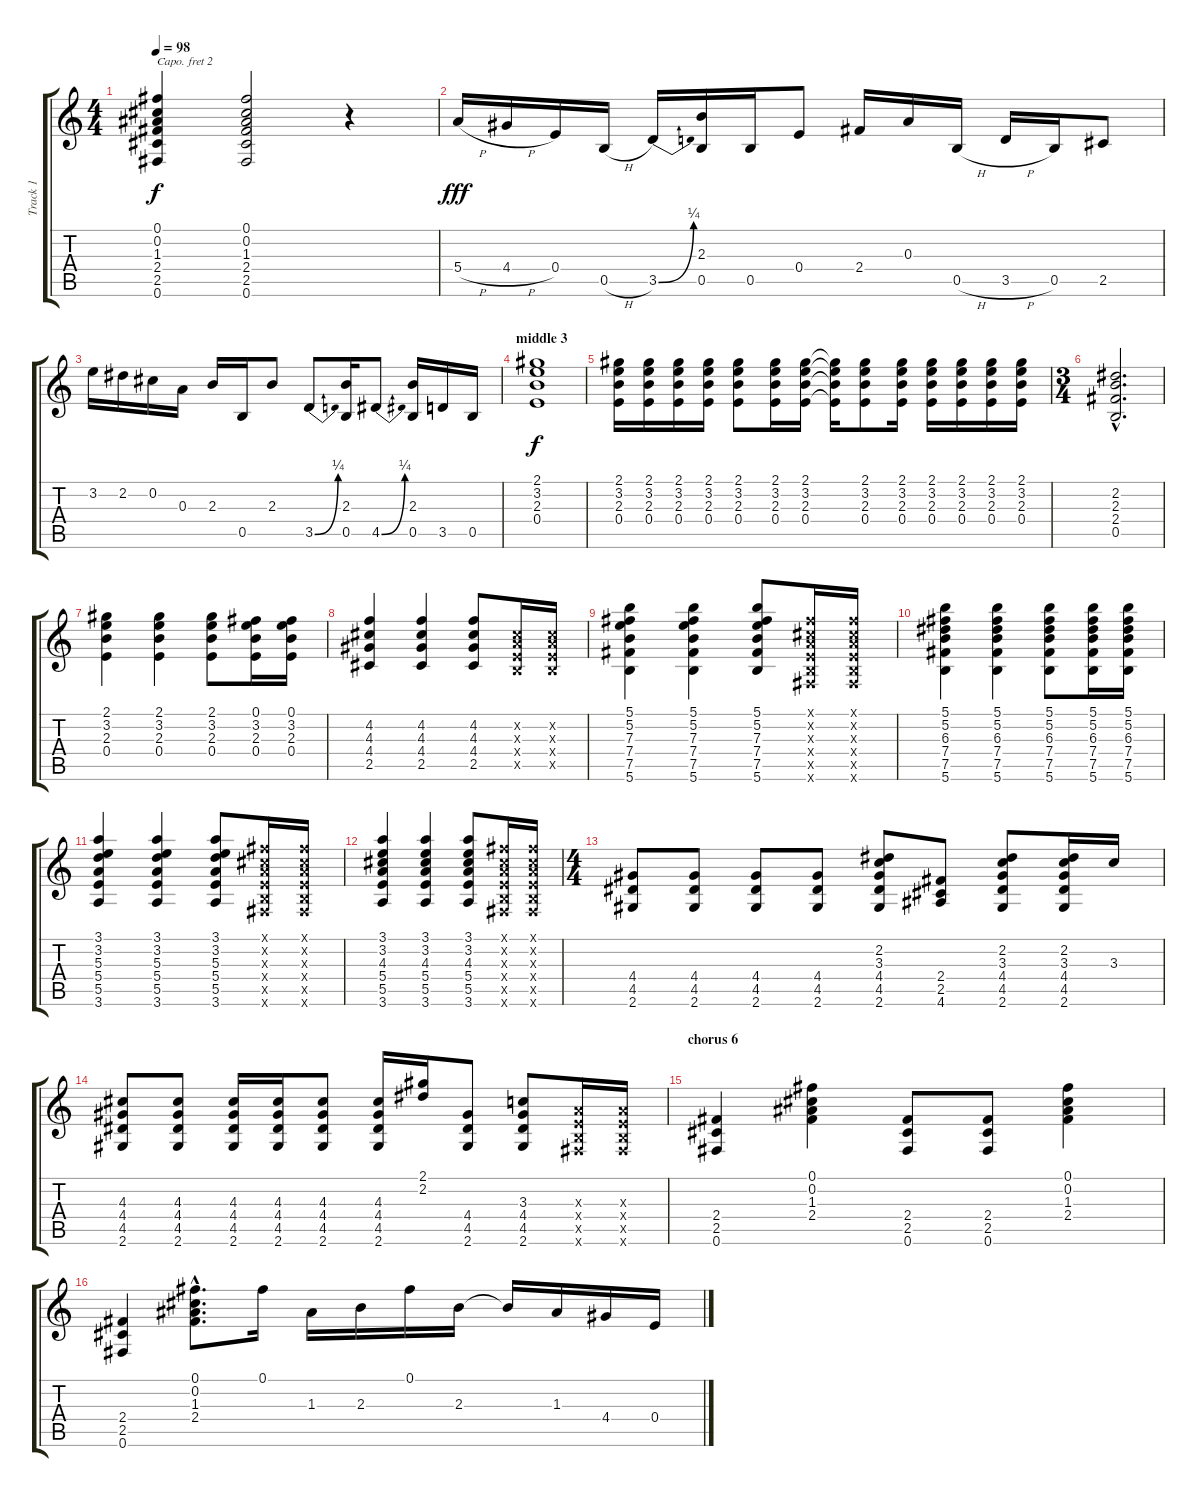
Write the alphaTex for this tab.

\track ("Track 1" "Track 1") {instrument distortionguitar}
\staff {score tabs}
\capo 2
\tuning (E4 B3 G3 D3 A2 E2) {hide}
\ts (4 4)
\tempo 98
\clef g2
\ks c
(0.1 0.2 1.3 2.4 2.5 0.6).4{dy f} (0.1 0.2 1.3 2.4 2.5 0.6).2 r.4 |
5.4{h}.16{dy fff} 4.4{h}.16 0.4.16 0.5{h}.16 3.5{be (bend 0 0 60 1)}.16 (2.3 0.5).16 0.5.16 0.4.8 2.4.16 0.3.16 0.5{h}.16 3.5{h}.16 0.5.16 2.5.8 |
3.2.16 2.2.16 0.2.16 0.3.16 2.3.16 0.5.16 2.3.8 3.5{be (bend 0 0 60 1)}.8 (2.3 0.5).16 4.5{be (bend 0 0 60 1)}.8 (2.3 0.5).16 3.5.16 0.5.16 |
\section ("" "middle 3")
(2.1 3.2 2.3 0.4).1{dy f} |
(2.1 3.2 2.3 0.4).16 (2.1 3.2 2.3 0.4).16 (2.1 3.2 2.3 0.4).16 (2.1 3.2 2.3 0.4).16 (2.1 3.2 2.3 0.4).8 (2.1 3.2 2.3 0.4).16 (2.1 3.2 2.3 0.4).16 (2.1{t} 3.2{t} 2.3{t} 0.4{t}).16 (2.1 3.2 2.3 0.4).8 (2.1 3.2 2.3 0.4).16 (2.1 3.2 2.3 0.4).16 (2.1 3.2 2.3 0.4).16 (2.1 3.2 2.3 0.4).16 (2.1 3.2 2.3 0.4).16 |
\ts (3 4)
(2.2{hac} 2.3{hac} 2.4{hac} 0.5{hac}).2{d} |
(2.1 3.2 2.3 0.4).4 (2.1 3.2 2.3 0.4).4 (2.1 3.2 2.3 0.4).8 (0.1 3.2 2.3 0.4).16 (0.1 3.2 2.3 0.4).16 |
(4.2 4.3 4.4 2.5).4 (4.2 4.3 4.4 2.5).4 (4.2 4.3 4.4 2.5).8 (0.2{x} 0.3{x} 0.4{x} 0.5{x}).16 (0.2{x} 0.3{x} 0.4{x} 0.5{x}).16 |
(5.1 5.2 7.3 7.4 7.5 5.6).4 (5.1 5.2 7.3 7.4 7.5 5.6).4 (5.1 5.2 7.3 7.4 7.5 5.6).8 (0.1{x} 0.2{x} 0.3{x} 0.4{x} 0.5{x} 0.6{x}).16 (0.1{x} 0.2{x} 0.3{x} 0.4{x} 0.5{x} 0.6{x}).16 |
(5.1 5.2 6.3 7.4 7.5 5.6).4 (5.1 5.2 6.3 7.4 7.5 5.6).4 (5.1 5.2 6.3 7.4 7.5 5.6).8 (5.1 5.2 6.3 7.4 7.5 5.6).16 (5.1 5.2 6.3 7.4 7.5 5.6).16 |
(3.1 3.2 5.3 5.4 5.5 3.6).4 (3.1 3.2 5.3 5.4 5.5 3.6).4 (3.1 3.2 5.3 5.4 5.5 3.6).8 (0.1{x} 0.2{x} 0.3{x} 0.4{x} 0.5{x} 0.6{x}).16 (0.1{x} 0.2{x} 0.3{x} 0.4{x} 0.5{x} 0.6{x}).16 |
(3.1 3.2 4.3 5.4 5.5 3.6).4 (3.1 3.2 4.3 5.4 5.5 3.6).4 (3.1 3.2 4.3 5.4 5.5 3.6).8 (0.1{x} 0.2{x} 0.3{x} 0.4{x} 0.5{x} 0.6{x}).16 (0.1{x} 0.2{x} 0.3{x} 0.4{x} 0.5{x} 0.6{x}).16 |
\ts (4 4)
(4.4 4.5 2.6).8 (4.4 4.5 2.6).8 (4.4 4.5 2.6).8 (4.4 4.5 2.6).8 (2.2 3.3 4.4 4.5 2.6).8 (2.4 2.5 4.6).8 (2.2 3.3 4.4 4.5 2.6).8 (2.2 3.3 4.4 4.5 2.6).16 3.3.16 |
(4.3 4.4 4.5 2.6).8 (4.3 4.4 4.5 2.6).8 (4.3 4.4 4.5 2.6).16 (4.3 4.4 4.5 2.6).16 (4.3 4.4 4.5 2.6).8 (4.3 4.4 4.5 2.6).16 (2.1 2.2).16 (4.4 4.5 2.6).8 (3.3 4.4 4.5 2.6).8 (0.3{x} 0.4{x} 0.5{x} 0.6{x}).16 (0.3{x} 0.4{x} 0.5{x} 0.6{x}).16 |
\section ("" "chorus 6")
(2.4 2.5 0.6).4 (0.1 0.2 1.3 2.4).4 (2.4 2.5 0.6).8 (2.4 2.5 0.6).8 (0.1 0.2 1.3 2.4).4 |
(2.4 2.5 0.6).4 (0.1{hac} 0.2{hac} 1.3{hac} 2.4{hac}).8{d} 0.1.16 1.3.16 2.3.16 0.1.16 2.3.16 2.3{t}.16 1.3.16 4.4.16 0.4.16
